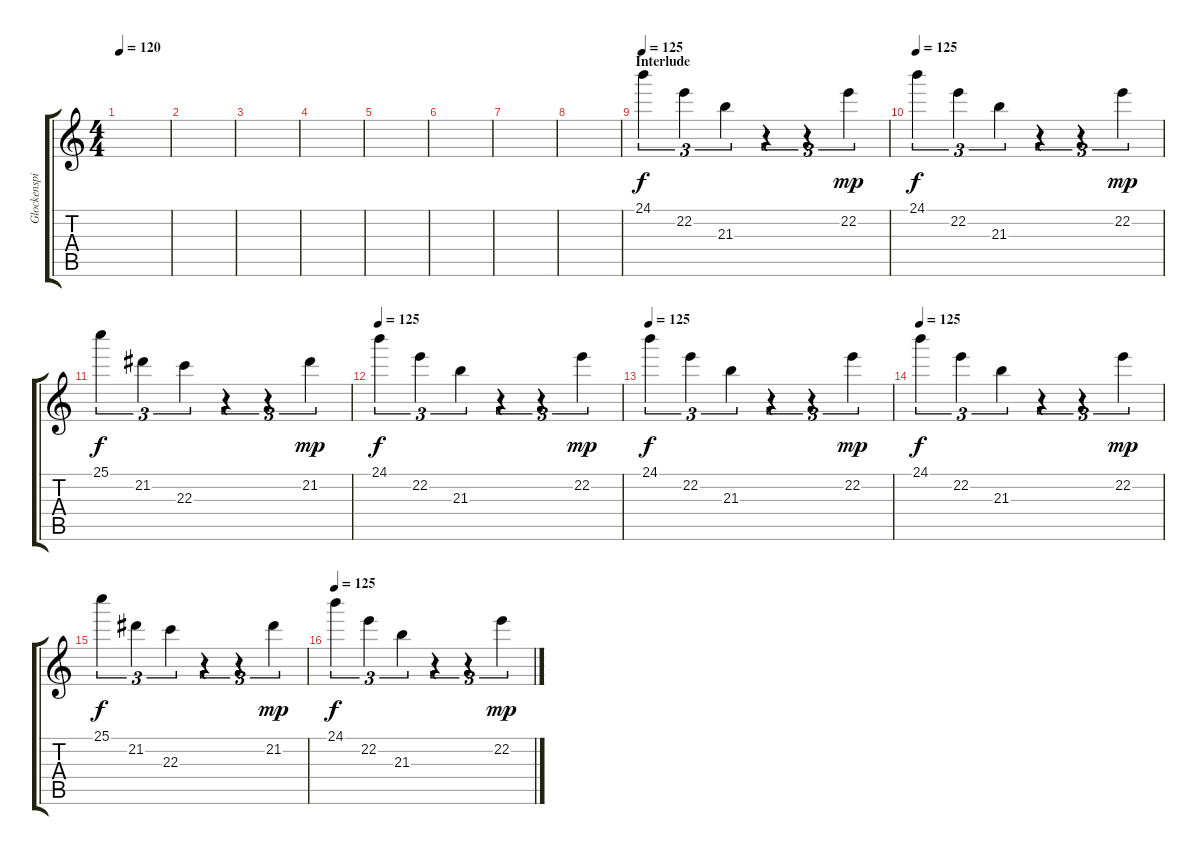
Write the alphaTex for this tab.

\track ("Glockenspiel" "Glockenspi") {instrument glockenspiel}
\staff {score tabs}
\tuning (B4 Gb4 D4 A3 E3 B2) {hide}
\ts (4 4)
\tempo 120
\clef g2
\ks c
|
|
|
|
|
|
|
|
\section ("" "Interlude")
\tempo 125
24.1.4{tu (3 2)} 22.2.4{tu (3 2)} 21.3.4{tu (3 2)} r.4{tu (3 2)} r.4{tu (3 2)} 22.2.4{tu (3 2) dy mp} |
\tempo 125
24.1.4{tu (3 2) dy f} 22.2.4{tu (3 2)} 21.3.4{tu (3 2)} r.4{tu (3 2)} r.4{tu (3 2)} 22.2.4{tu (3 2) dy mp} |
25.1.4{tu (3 2) dy f} 21.2.4{tu (3 2)} 22.3.4{tu (3 2)} r.4{tu (3 2)} r.4{tu (3 2)} 21.2.4{tu (3 2) dy mp} |
\tempo 125
24.1.4{tu (3 2) dy f} 22.2.4{tu (3 2)} 21.3.4{tu (3 2)} r.4{tu (3 2)} r.4{tu (3 2)} 22.2.4{tu (3 2) dy mp} |
\tempo 125
24.1.4{tu (3 2) dy f} 22.2.4{tu (3 2)} 21.3.4{tu (3 2)} r.4{tu (3 2)} r.4{tu (3 2)} 22.2.4{tu (3 2) dy mp} |
\tempo 125
24.1.4{tu (3 2) dy f} 22.2.4{tu (3 2)} 21.3.4{tu (3 2)} r.4{tu (3 2)} r.4{tu (3 2)} 22.2.4{tu (3 2) dy mp} |
25.1.4{tu (3 2) dy f} 21.2.4{tu (3 2)} 22.3.4{tu (3 2)} r.4{tu (3 2)} r.4{tu (3 2)} 21.2.4{tu (3 2) dy mp} |
\tempo 125
24.1.4{tu (3 2) dy f} 22.2.4{tu (3 2)} 21.3.4{tu (3 2)} r.4{tu (3 2)} r.4{tu (3 2)} 22.2.4{tu (3 2) dy mp}
